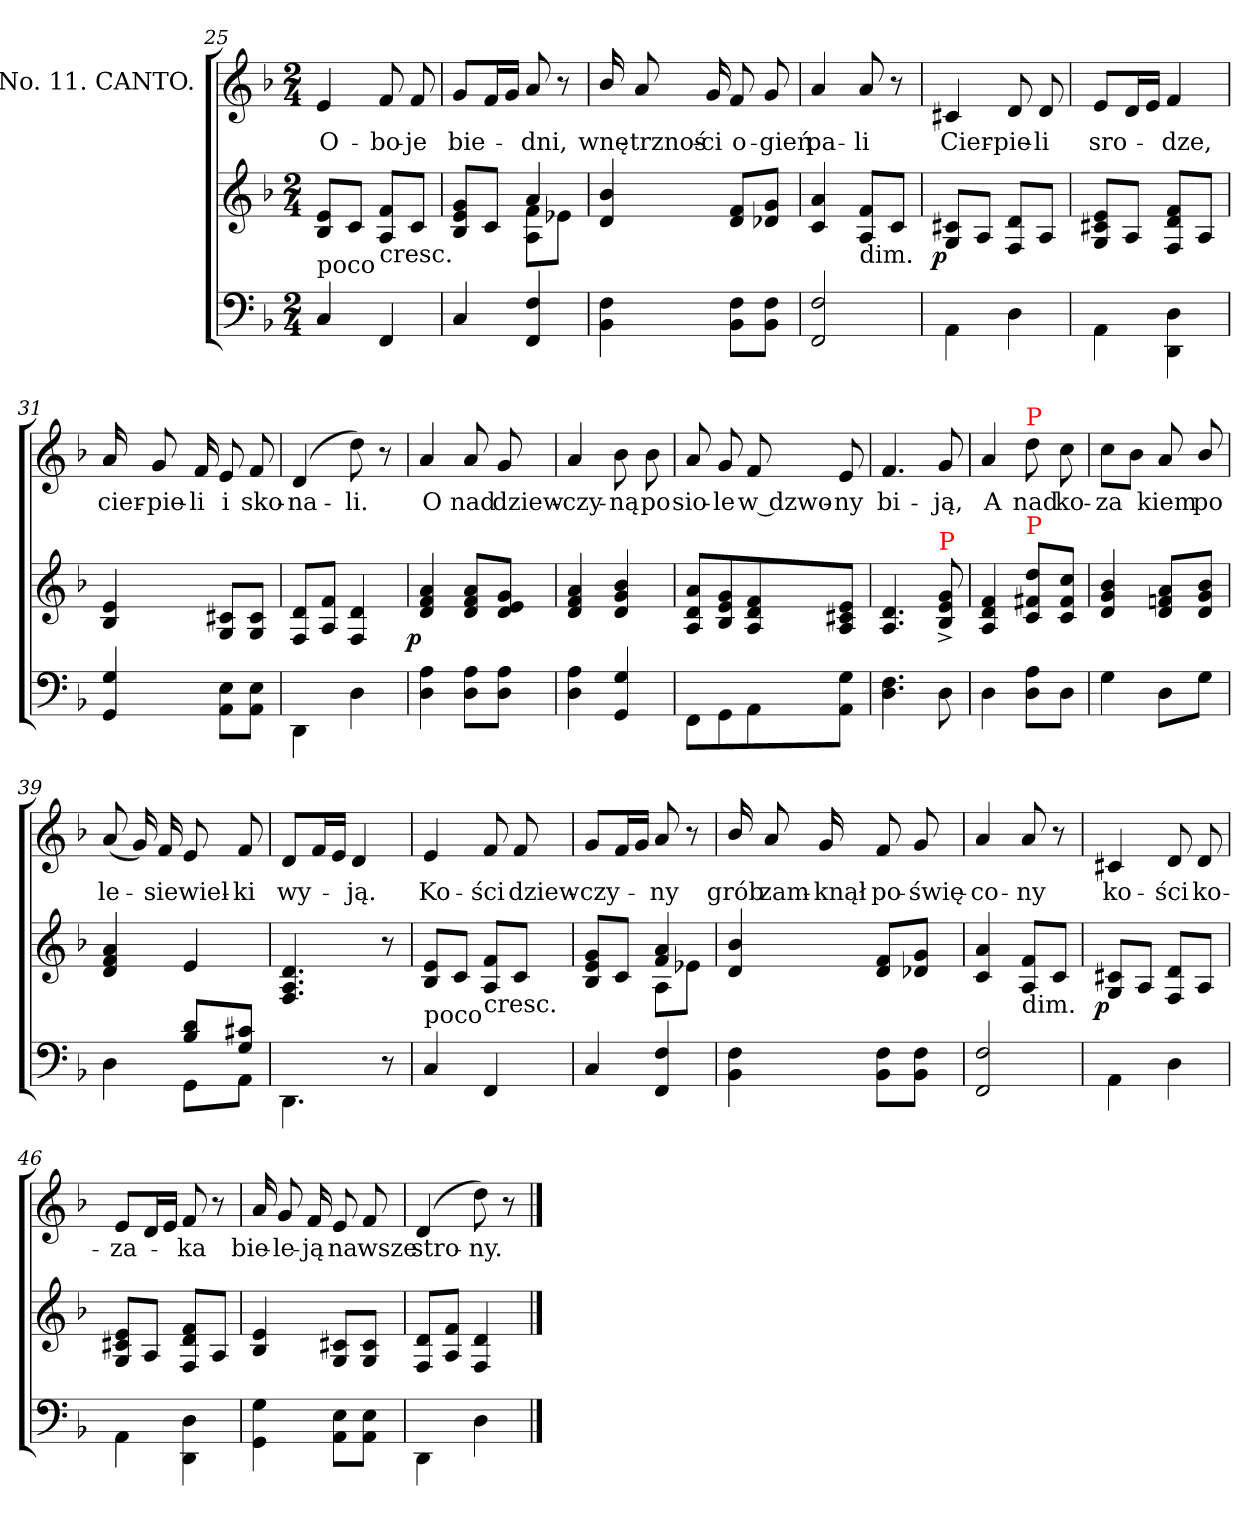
**kern	**kern	**dynam	**kern	**text
*part2	*part2	*part2	*part1	*part1
*staff3	*staff2	*staff2/3	*staff1	*staff1
*	*	*	*I"No. 11. CANTO.	*
*clefF4	*clefG2	*	*clefG2	*
*k[b-]	*k[b-]	*	*k[b-]	*
*d:	*d:	*	*d:	*
*M2/4	*M2/4	*	*M2/4	*
=25	=25	=25	=25	=25
!LO:TX:a:t=poco	!	!	!	!
4C	8e 8B-L	.	4e	O-
.	8cJ	.	.	.
!	!LO:TX:c:t=cresc.	!	!	!
4FF	8f 8AL	.	8f	-bo-
.	8cJ	.	8f	-je
=26	=26	=26	=26	=26
*	*^	*	*	*
4C	8g 8e 8B-L	4ryy	.	8gL	bie-
.	8cJ	.	.	16fL	.
.	.	.	.	16gJJ	.
4F 4FF	4a	8f 8AL	.	8a	-dni,
.	.	8e-XJ	.	8r	.
*	*v	*v	*	*	*
=27	=27	=27	=27	=27
4F 4BB-	4b- 4d	.	16b-/	wnę-
.	.	.	8a	-trznoś-
.	.	.	16g	-ci
8F 8BB-L	8f 8dL	.	8f	o-
8F 8BB-J	8g 8d-XJ	.	8g	-gień
=28	=28	=28	=28	=28
2F 2FF	4a 4c	.	4a	pa-
!	!LO:TX:c:t=dim.	!	!	!
.	8f 8AL	.	8a	-li
.	8cJ	.	8r	.
=29	=29	=29	=29	=29
!	!	!LO:DY:rj	!	!
4AA\	8c#X/ 8G/L	p	4c#X	Cier-
.	8A/J	.	.	.
4D\	8d/ 8F/L	.	8d	-pie-
.	8A/J	.	8d	-li
=30	=30	=30	=30	=30
4AA\	8e/ 8c#X/ 8G/L	.	8eL	sro-
.	8A/J	.	16dL	.
.	.	.	16eJJ	.
4D\ 4DD\	8f/ 8d/ 8F/L	.	4f	-dze,
.	8A/J	.	.	.
=31	=31	=31	=31	=31
4G 4GG	4e 4B-	.	16a	cier-
.	.	.	8g	-pie-
.	.	.	16f	-li
8E\ 8AA\L	8c#X/ 8G/L	.	8e	i
8E\ 8AA\J	8c#/ 8G/J	.	8f	sko-
=32	=32	=32	=32	=32
4DD\	8d/ 8F/L	.	(>4d	-na-
.	8f/ 8A/J	.	.	.
4D\	4d/ 4F/	.	8dd)	-li.
.	.	.	8r	.
=33	=33	=33	=33	=33
!	!	!LO:DY:rj	!	!
4A 4D	4a 4f 4d	p	4a	O
8A 8DL	8a 8f 8dL	.	8a	nad
8A 8DJ	8g 8e 8dJ	.	8g	dziew-
=34	=34	=34	=34	=34
4A 4D	4a 4f 4d	.	4a	-czy-
4G 4GG	4b- 4g 4d	.	8b-	-ną
.	.	.	8b-	po
=35	=35	=35	=35	=35
8FF\L	8a/ 8d/ 8A/L	.	8a	sio-
8GG\	8g/ 8e/ 8B-/	.	8g	le
8AA\	8f/ 8d/ 8A/	.	8f	w dzwo-
8G\ 8AA\J	8e/ 8c#X/ 8A/J	.	8e	-ny
=36	=36	=36	=36	=36
4.F\ 4.D\	4.d/ 4.A/	.	4.f	bi-
!	!LO:TX:a:color=red:t=P	!	!	!
8D	8g^ 8e^ 8B-^	.	8g	-ją,
=37	=37	=37	=37	=37
4D\	4f/ 4d/ 4A/	.	4a	A
!	!	!	!LO:TX:a:color=red:t=P	!
!	!LO:TX:a:color=red:t=P	!	!	!
8A 8DL	8dd 8f#X 8cL	.	8dd	nad
8DJ	8cc 8f# 8cJ	.	8cc	ko-
=38	=38	=38	=38	=38
4G	4b- 4g 4d	.	8ccL	-za
.	.	.	8b-J	.
8DL	8a 8fn 8dL	.	8a	-kiem
8GJ	8b- 8g 8dJ	.	8b-/	po
=39	=39	=39	=39	=39
*^	*	*	*	*
4ryy	4D	4a 4f 4d	.	(<8a	le-
.	.	.	.	16g)	.
.	.	.	.	16f	-sie
8d 8B-L	8GGL	4e	.	8e	wiel-
8c#X 8GJ	8AAJ	.	.	8f	-ki
*v	*v	*	*	*	*
=40	=40	=40	=40	=40
4.DD\	4.d/ 4.A/ 4.F/	.	8dL	wy-
.	.	.	16fL	.
.	.	.	16eJJ	.
.	.	.	4d	-ją.
8r	8r	.	.	.
=41	=41	=41	=41	=41
!LO:TX:a:t=poco	!	!	!	!
4C	8e 8B-L	.	4e	Ko-
.	8cJ	.	.	.
!	!LO:TX:c:t=cresc.	!	!	!
4FF	8f 8AL	.	8f	-ści
.	8cJ	.	8f	dziew-
=42	=42	=42	=42	=42
*	*^	*	*	*
4C	8g 8e 8B-L	4ryy	.	8gL	-czy-
.	8cJ	.	.	16fL	.
.	.	.	.	16gJJ	.
4F 4FF	4a 4f	8AL	.	8a	-ny
.	.	8e-XJ	.	8r	.
*	*v	*v	*	*	*
=43	=43	=43	=43	=43
4F 4BB-	4b- 4d	.	16b-/	grób
.	.	.	8a	zam-
.	.	.	16g	-knął
8F 8BB-L	8f 8dL	.	8f	po-
8F 8BB-J	8g 8d-XJ	.	8g	-świę-
=44	=44	=44	=44	=44
2F 2FF	4a 4c	.	4a	-co-
!	!LO:TX:c:t=dim.	!	!	!
.	8f 8AL	.	8a	-ny
.	8cJ	.	8r	.
=45	=45	=45	=45	=45
!	!	!LO:DY:rj	!	!
4AA\	8c#X/ 8G/L	p	4c#X	ko-
.	8A/J	.	.	.
4D\	8d/ 8F/L	.	8d	-ści
.	8A/J	.	8d	ko-
=46	=46	=46	=46	=46
4AA\	8e/ 8c#X/ 8G/L	.	8eL	-za-
.	8A/J	.	16dL	.
.	.	.	16eJJ	.
4D\ 4DD\	8f/ 8d/ 8F/L	.	8f	-ka
.	8A/J	.	8r	.
=47	=47	=47	=47	=47
4G\ 4GG\	4e 4B-	.	16a	bie-
.	.	.	8g	-le-
.	.	.	16f	-ją
8E\ 8AA\L	8c#X/ 8G/L	.	8e	na
8E\ 8AA\J	8c#/ 8G/J	.	8f	wsze
=48	=48	=48	=48	=48
4DD\	8d/ 8F/L	.	(>4d	stro-
.	8f/ 8A/J	.	.	.
4D\	4d/ 4F/	.	8dd)	-ny.
.	.	.	8r	.
==	==	==	==	==
*-	*-	*-	*-	*-
